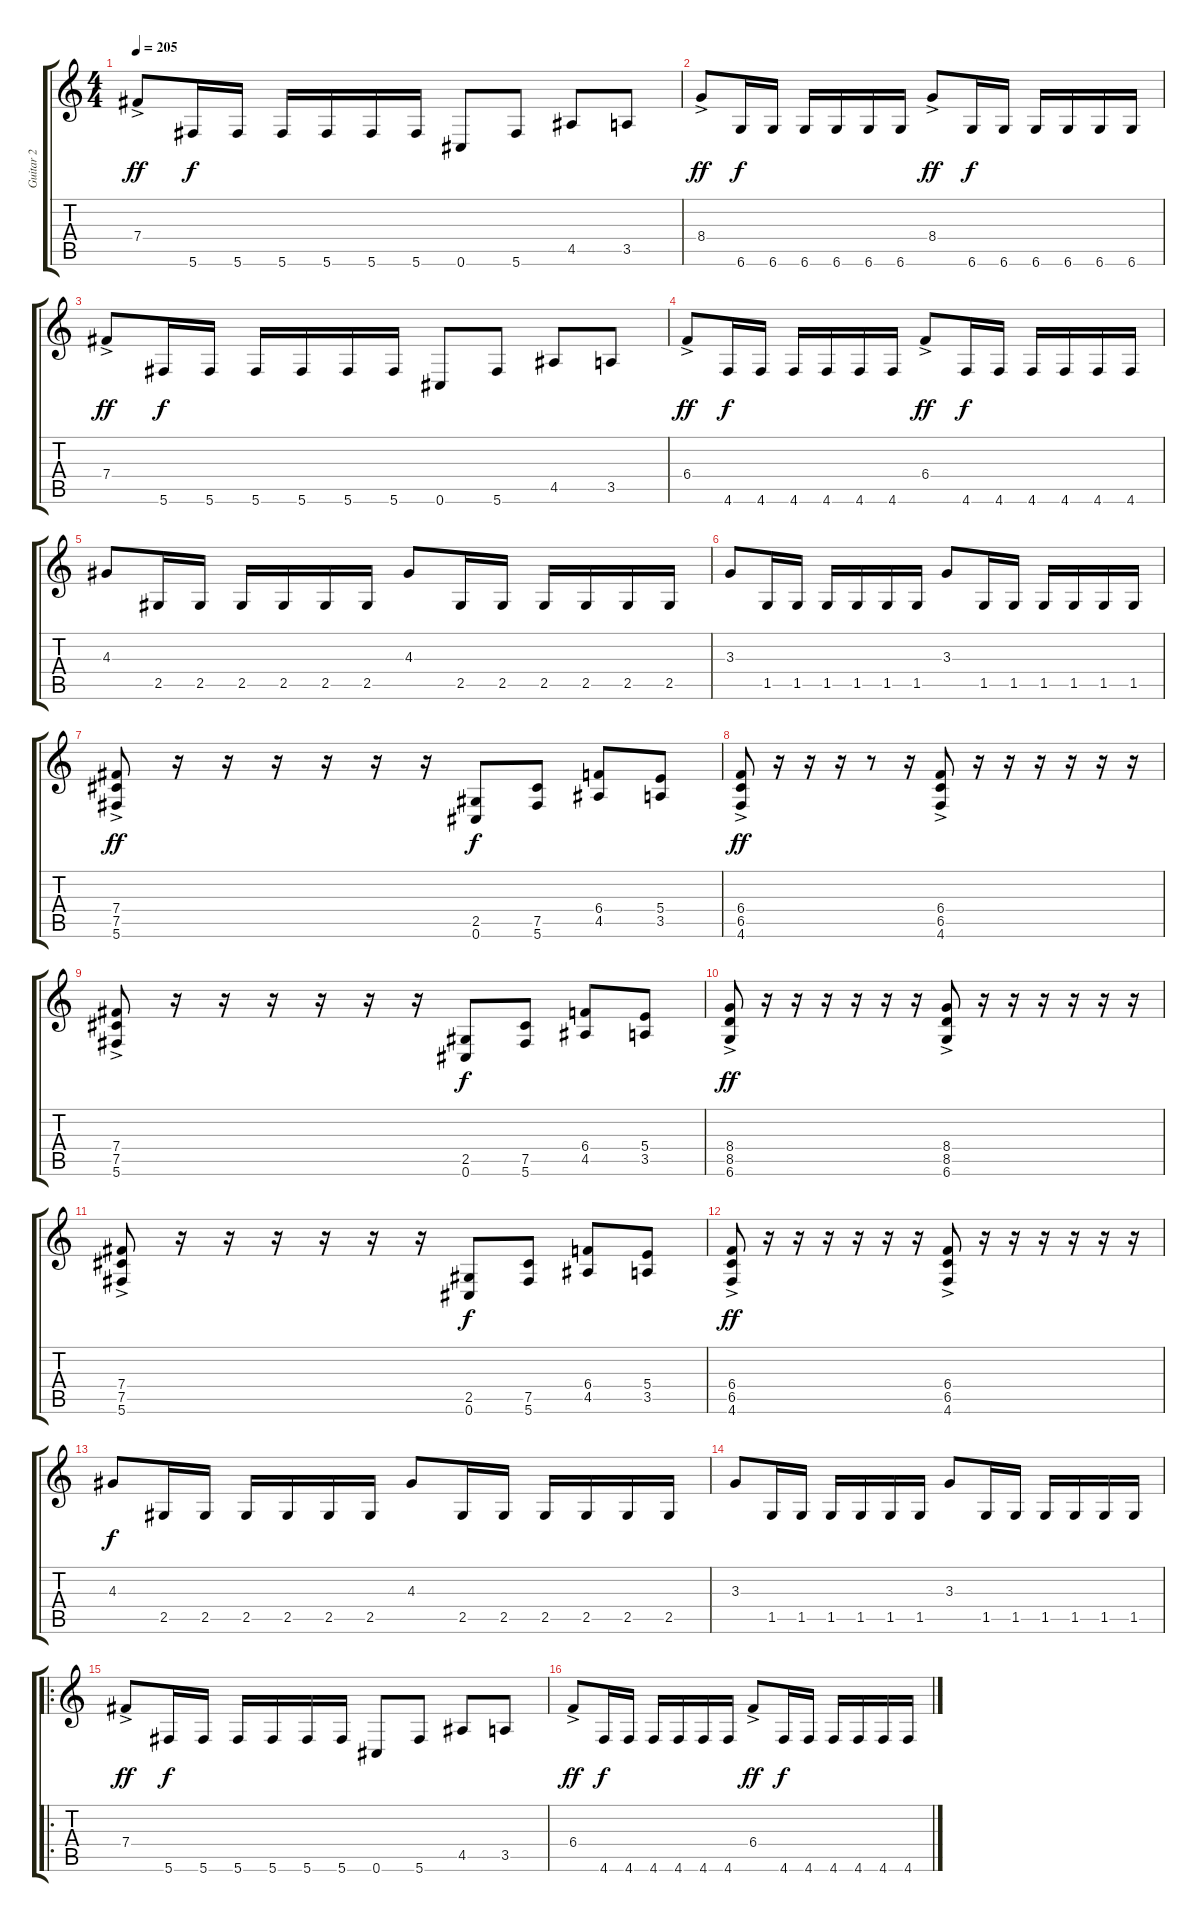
\track ("Guitar 2" "Guitar 2") {instrument distortionguitar}
\staff {score tabs}
\tuning (Db4 Ab3 E3 B2 Gb2 Db2) {hide}
\ts (4 4)
\tempo 205
\clef g2
\ks c
7.4{ac}.8{dy ff} 5.6.16{dy f} 5.6.16 5.6.16 5.6.16 5.6.16 5.6.16 0.6.8 5.6.8 4.5.8 3.5.8 |
8.4{ac}.8{dy ff} 6.6.16{dy f} 6.6.16 6.6.16 6.6.16 6.6.16 6.6.16 8.4{ac}.8{dy ff} 6.6.16{dy f} 6.6.16 6.6.16 6.6.16 6.6.16 6.6.16 |
7.4{ac}.8{dy ff} 5.6.16{dy f} 5.6.16 5.6.16 5.6.16 5.6.16 5.6.16 0.6.8 5.6.8 4.5.8 3.5.8 |
6.4{ac}.8{dy ff} 4.6.16{dy f} 4.6.16 4.6.16 4.6.16 4.6.16 4.6.16 6.4{ac}.8{dy ff} 4.6.16{dy f} 4.6.16 4.6.16 4.6.16 4.6.16 4.6.16 |
4.3.8 2.5.16 2.5.16 2.5.16 2.5.16 2.5.16 2.5.16 4.3.8 2.5.16 2.5.16 2.5.16 2.5.16 2.5.16 2.5.16 |
3.3.8 1.5.16 1.5.16 1.5.16 1.5.16 1.5.16 1.5.16 3.3.8 1.5.16 1.5.16 1.5.16 1.5.16 1.5.16 1.5.16 |
(7.4{ac} 7.5 5.6).8{dy ff} r.16 r.16 r.16 r.16 r.16 r.16 (2.5 0.6).8{dy f} (7.5 5.6).8 (6.4 4.5).8 (5.4 3.5).8 |
(6.4{ac} 6.5 4.6).8{dy ff} r.16 r.16 r.16 r.8 r.16 (6.4{ac} 6.5 4.6).8 r.16 r.16 r.16 r.16 r.16 r.16 |
(7.4{ac} 7.5 5.6).8 r.16 r.16 r.16 r.16 r.16 r.16 (2.5 0.6).8{dy f} (7.5 5.6).8 (6.4 4.5).8 (5.4 3.5).8 |
(8.4{ac} 8.5 6.6).8{dy ff} r.16 r.16 r.16 r.16 r.16 r.16 (8.4{ac} 8.5 6.6).8 r.16 r.16 r.16 r.16 r.16 r.16 |
(7.4{ac} 7.5 5.6).8 r.16 r.16 r.16 r.16 r.16 r.16 (2.5 0.6).8{dy f} (7.5 5.6).8 (6.4 4.5).8 (5.4 3.5).8 |
(6.4{ac} 6.5 4.6).8{dy ff} r.16 r.16 r.16 r.16 r.16 r.16 (6.4{ac} 6.5 4.6).8 r.16 r.16 r.16 r.16 r.16 r.16 |
4.3.8{dy f} 2.5.16 2.5.16 2.5.16 2.5.16 2.5.16 2.5.16 4.3.8 2.5.16 2.5.16 2.5.16 2.5.16 2.5.16 2.5.16 |
3.3.8 1.5.16 1.5.16 1.5.16 1.5.16 1.5.16 1.5.16 3.3.8 1.5.16 1.5.16 1.5.16 1.5.16 1.5.16 1.5.16 |
\ro
7.4{ac}.8{dy ff} 5.6.16{dy f} 5.6.16 5.6.16 5.6.16 5.6.16 5.6.16 0.6.8 5.6.8 4.5.8 3.5.8 |
6.4{ac}.8{dy ff} 4.6.16{dy f} 4.6.16 4.6.16 4.6.16 4.6.16 4.6.16 6.4{ac}.8{dy ff} 4.6.16{dy f} 4.6.16 4.6.16 4.6.16 4.6.16 4.6.16
